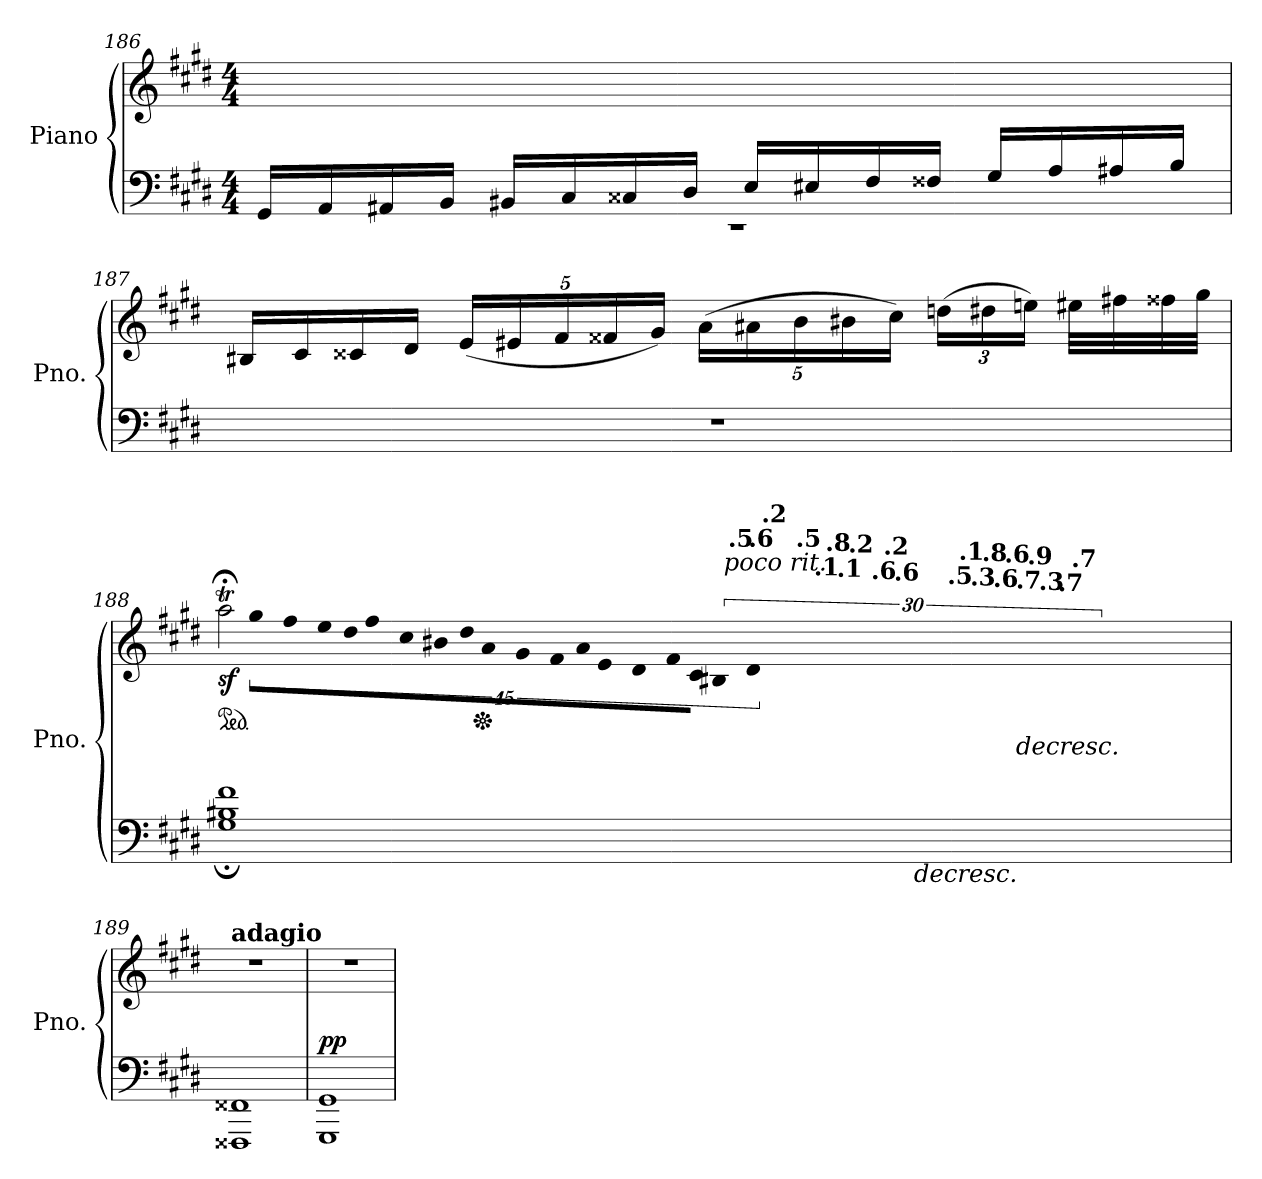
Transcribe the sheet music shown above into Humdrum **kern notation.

**kern	**kern	**dynam
*part1	*part1	*part1
*staff2	*staff1	*staff1/2
*I"Piano	*	*
*I'Pno.	*	*
*clefF4	*clefG2	*
*k[f#c#g#d#]	*k[f#c#g#d#]	*
*M4/4	*M4/4	*
=186	=186	=186
*^	*	*
(>16GG#/LL	1rEE	1ryy	.
16AA/	.	.	.
16AA#X/	.	.	.
16BB/JJ	.	.	.
16BB#X/LL	.	.	.
16C#/	.	.	.
16C##X/	.	.	.
16D#/JJ	.	.	.
16E/LL	.	.	.
16E#X/	.	.	.
16F#/	.	.	.
16F##X/JJ	.	.	.
16G#/LL	.	.	.
16A/	.	.	.
16A#X/	.	.	.
16B/JJ	.	.	.
*v	*v	*	*
=187	=187	=187
1r	16B#X/LL	.
.	16c#/	.
.	16c##X/	.
.	16d#/JJ	.
*	*Xbrackettup	*
.	(<20e/LL	.
.	20e#X/	.
.	20f#/	.
.	20f##X/	.
.	20g#/JJ)	.
.	(<20a\LL	.
.	20a#X\	.
.	20b\	.
.	20b#X\	.
.	20cc#\JJ)	.
.	(<24ddn\LL	.
.	24dd#X\	.
.	24een\JJ)	.
.	32ee#X\LLL	.
.	32ff#X\	.
.	32ff##X\	.
.	32gg#\JJJ)	.
!!LO:LB:g=z
=188	=188	=188
!LO:N:vis=8	!	!
*^	*	*
*	*	*ped	*
*v	*v	*	*
*	*MM80	*
*^	*	*
!	!	!LO:N:head=open	!LO:DY:b
*	*	*^	*
*	*	*	*^	*
240%7ryy	1G#;< 1B#X;< 1f#;<	2aa;<T<\	60aa!LLyy	240%7ryy	sf
.	.	.	60bb!yy	.	.
!	!	!	!	!LO:N:vis=8	!
40%21ryy	.	.	.	240%7gg#>\L	.
.	.	.	60aa!yy	.	.
.	.	.	60bb!yy	.	.
!	!	!	!	!LO:N:vis=8	!
.	.	.	.	240%7ff#\	.
.	.	.	60aa!yy	.	.
.	.	.	60bb!yy	.	.
!	!	!	!	!LO:N:vis=8	!
.	.	.	.	240%7ee\	.
.	.	.	60aa!yy	.	.
!	!	!	!	!LO:N:vis=8	!
.	.	.	60bb!yy	240%7dd#>\	.
.	.	.	60aa!yy	.	.
!	!	!	!	!LO:N:vis=8	!
.	.	.	.	240%7ff#>\	.
.	.	.	60bb!yy	.	.
.	.	.	60aa!yy	.	.
!	!	!	!	!LO:N:vis=8	!
.	.	.	.	240%7cc#\	.
.	.	.	60bb!yy	.	.
.	.	.	60aa!yy	.	.
!	!	!	!	!LO:N:vis=8	!
.	.	.	.	240%7b#X>\	.
.	.	.	60bb!yy	.	.
!	!	!	!	!LO:N:vis=8	!
.	.	.	60aa!JJyy	240%7dd#>\	.
.	.	.	60bb!LLyy	.	.
*	*	*Xped	*	*	*
!	!	!	!	!LO:N:vis=8	!
.	.	.	.	240%7a>\	.
.	.	.	60aa!yy	.	.
.	.	.	60bb!yy	.	.
!	!	!	!	!LO:N:vis=8	!
.	.	.	.	240%7g#>\	.
.	.	.	60aa!yy	.	.
.	.	.	60bb!yy	.	.
!	!	!	!	!LO:N:vis=8	!
.	.	.	.	240%7f#>\	.
.	.	.	60aa!yy	.	.
!	!	!	!	!LO:N:vis=8	!
.	.	.	60bb!yy	240%7a>\	.
.	.	.	60aa!yy	.	.
!	!	!	!	!LO:N:vis=8	!
.	.	.	.	240%7e>\	.
.	.	.	60bb!yy	.	.
.	.	.	60aa!yy	.	.
!	!	!	!	!LO:N:vis=8	!
.	.	.	.	240%7d#>\	.
.	.	.	60bb!yy	.	.
.	.	.	60aa!yy	.	.
!	!	!	!	!LO:N:vis=8	!
.	.	.	.	240%7f#>\	.
.	.	.	60bb!yy	.	.
!	!	!	!	!LO:N:vis=8	!
.	.	.	60aa!yy	240%7c#>\J	.
.	.	.	60bb!JJyy	.	.
!	!	!	!	!LO:N:vis=8	!
.	.	.	.	240%7B#>\L	.
*	*	*brackettup	*	*	*
*	*	*MM10	*	*	*
!	!	!LO:TX:a:i:t=poco rit.	!	!	!
!	!	!LO:N:vis=8	!	!	!
.	.	1920%29gg#!Lyy	640ryy	.	.
.	.	.	640%319ryy	.	.
*	*	*MM17	*	*	*
!	!	!LO:TX:a:B:t=.5	!	!	!
!	!	!LO:N:vis=8	!	!	!
.	.	1920%29ff#!yy	.	.	.
!	!	!	!	!LO:N:vis=8	!
.	.	.	.	240%7d#>\	.
*	*	*MM23	*	*	*
!	!	!LO:TX:a:B:t=.6	!	!	!
!	!	!LO:N:vis=8	!	!	!
.	.	1920%29ee!yy	.	.	.
*	*	*MM28	*	*	*
!	!	!LO:TX:a:B:t=.2	!	!	!
!	!	!LO:N:vis=8	!	!	!
.	.	1920%29dd#!yy	.	.	.
!LO:N:vis=8	!	!	!	!	!
240%7A/	.	.	.	640ryy	.
.	.	.	.	1920%853ryy	.
*	*	*MM32	*	*	*
!	!	!LO:N:vis=8	!	!	!
.	.	1920%29ff#!yy	.	.	.
*	*	*MM32	*	*	*
!	!	!LO:N:vis=8	!	!	!
.	.	1920%29cc#!yy	.	.	.
!LO:N:vis=8	!	!	!	!	!
240%7G#/	.	.	.	.	.
*	*	*MM41	*	*	*
!	!	!LO:TX:a:B:t=.5	!	!	!
!	!	!LO:N:vis=8	!	!	!
.	.	1920%29b#X!yy	.	.	.
*	*	*MM45	*	*	*
!	!	!LO:TX:a:B:t=.1	!	!	!
!	!	!LO:N:vis=8	!	!	!
.	.	1920%29dd#!yy	.	.	.
!LO:N:vis=8	!	!	!	!	!
240%7F#/	.	.	.	.	.
*	*	*MM47	*	*	*
!	!	!LO:TX:a:B:t=.8	!	!	!
!	!	!LO:N:vis=8	!	!	!
.	.	1920%29a!yy	.	.	.
*	*	*MM50	*	*	*
!	!	!LO:TX:a:B:t=.1	!	!	!
!	!	!LO:N:vis=8	!	!	!
.	.	1920%29g#!yy	.	.	.
!LO:N:vis=8	!	!	!	!	!
240%7A/	.	.	.	.	.
*	*	*MM52	*	*	*
!	!	!LO:TX:a:B:t=.2	!	!	!
!	!	!LO:N:vis=8	!	!	!
.	.	1920%29f#!yy	.	.	.
*	*	*MM54	*	*	*
!	!	!LO:N:vis=8	!	!	!
.	.	1920%29a!yy	.	.	.
!LO:N:vis=8	!	!	!	!	!
240%7E/	.	.	.	.	.
*	*	*MM55	*	*	*
!	!	!LO:TX:a:B:t=.6	!	!	!
!	!	!LO:N:vis=8	!	!	!
.	.	1920%29e!yy	.	.	.
*	*	*MM57	*	*	*
!	!	!LO:TX:a:B:t=.2	!	!	!
!	!	!LO:N:vis=8	!	!	!
.	.	1920%29d#!yy	.	.	.
!LO:N:vis=8	!	!	!	!	!
240%7D#/	.	.	.	.	.
*	*	*MM58	*	*	*
!	!	!LO:TX:a:B:t=.6	!	!	!
!	!	!LO:N:vis=8	!	!	!
.	.	1920%29f#!yy	.	.	.
*	*	*MM60	*	*	*
!	!	!LO:N:vis=8	!	!	!
.	.	1920%29c#!yy	.	.	.
!LO:TX:b:i:t=decresc.	!	!	!	!	!
!LO:N:vis=8	!	!	!	!	!
240%7F#/	.	.	.	.	.
!	!	!LO:N:vis=8	!	!	!
.	.	1920%29B#X!yy	.	.	.
*	*	*MM60	*	*	*
!	!	!LO:N:vis=8	!	!	!
.	.	1920%29d#!yy	.	.	.
!LO:N:vis=8	!	!	!	!	!
240%7C#/	.	.	.	.	.
*	*	*MM52	*	*	*
!	!	!LO:TX:a:B:t=.5	!	!	!
!	!	!LO:N:vis=8	!	!	!
.	.	1920%29A!yy	.	.	.
*	*	*MM47	*	*	*
!	!	!LO:TX:a:B:t=.1	!	!	!
!	!	!LO:N:vis=8	!	!	!
.	.	1920%29G#!yy	.	.	.
!LO:N:vis=8	!	!	!	!	!
240%7BB#X/J	.	.	.	.	.
*	*	*MM42	*	*	*
!	!	!LO:TX:a:B:t=.3	!	!	!
!	!	!LO:N:vis=8	!	!	!
.	.	1920%29F#!yy	.	.	.
!LO:N:vis=4	!	!	!	!	!
1920%113D#'/	.	.	.	.	.
*	*	*MM37	*	*	*
!	!	!LO:TX:a:B:t=.8	!	!	!
!	!	!LO:N:vis=8	!	!	!
.	.	1920%29A!yy	.	.	.
*	*	*MM33	*	*	*
!	!	!LO:TX:a:B:t=.6	!	!	!
!	!	!LO:N:vis=8	!	!	!
.	.	1920%29E!yy	.	.	.
*	*	*MM29	*	*	*
!	!	!LO:TX:a:B:t=.6	!	!	!
!	!	!LO:N:vis=8	!	!	!
.	.	1920%29D#!yy	.	.	.
*	*	*MM25	*	*	*
!	!	!LO:TX:a:B:t=.7	!	!	!
!	!	!LO:TX:b:i:t=decresc.	!	!	!
!	!	!LO:N:vis=8	!	!	!
.	.	1920%29F#!yy	.	.	.
!LO:N:vis=4	!	!	!	!	!
1920%113AA'/	.	.	.	.	.
*	*	*MM21	*	*	*
!	!	!LO:TX:a:B:t=.9	!	!	!
!	!	!LO:N:vis=8	!	!	!
.	.	1920%29C#!yy	.	.	.
*	*	*MM18	*	*	*
!	!	!LO:TX:a:B:t=.3	!	!	!
!	!	!LO:N:vis=8	!	!	!
.	.	1920%29BB#X!Jyy	.	.	.
*	*	*MM14	*	*	*
!	!	!LO:TX:a:B:t=.7	!	!	!
!	!	!LO:N:vis=4	!	!	!
.	.	(>960%29D#'!yy	.	.	.
!LO:N:vis=4	!	!	!	!	!
1920%113GG#'/	.	.	.	.	.
*	*	*MM7	*	*	*
!	!	!LO:TX:a:B:t=.7	!	!	!
!	!	!LO:N:vis=4	!	!	!
.	.	960%29AA'!yy	.	.	.
*	*	*MM1	*	*	*
!	!	!LO:N:vis=4	!	!	!
.	.	960%29GG#'!yy)	.	.	.
1920%13ryy	.	.	.	.	.
.	.	640ryy	.	.	.
*v	*v	*	*	*	*
*	*v	*v	*v	*
=189	=189	=189
!	!LO:TX:a:B:t=adagio	!
1FFF##X 1FF##X	1r	.
=190	=190	=190
!	!	!LO:DY:a=2
1GGG# 1GG#	1r	pp
=	=	=
*-	*-	*-
